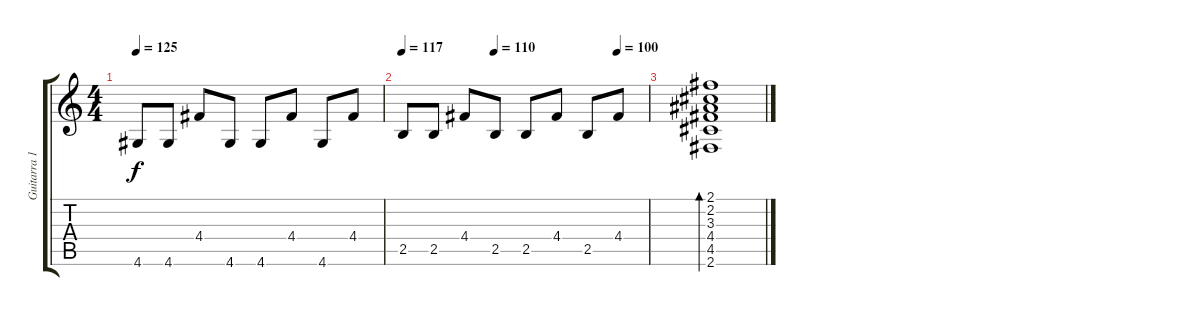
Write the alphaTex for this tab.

\track ("Guitarra 1" "Guitarra 1") {instrument distortionguitar}
\staff {score tabs}
\tuning (E4 B3 G3 D3 A2 E2) {hide}
\ts (4 4)
\tempo 125
\clef g2
\ks c
4.6.8{dy f} 4.6.8 4.4.8 4.6.8 4.6.8 4.4.8 4.6.8 4.4.8 |
\tempo 117
\tempo (110 0.375)
\tempo (100 0.875)
2.5.8 2.5.8 4.4.8 2.5.8 2.5.8 4.4.8 2.5.8 4.4.8 |
(2.1 2.2 3.3 4.4 4.5 2.6).1{bd 480}
